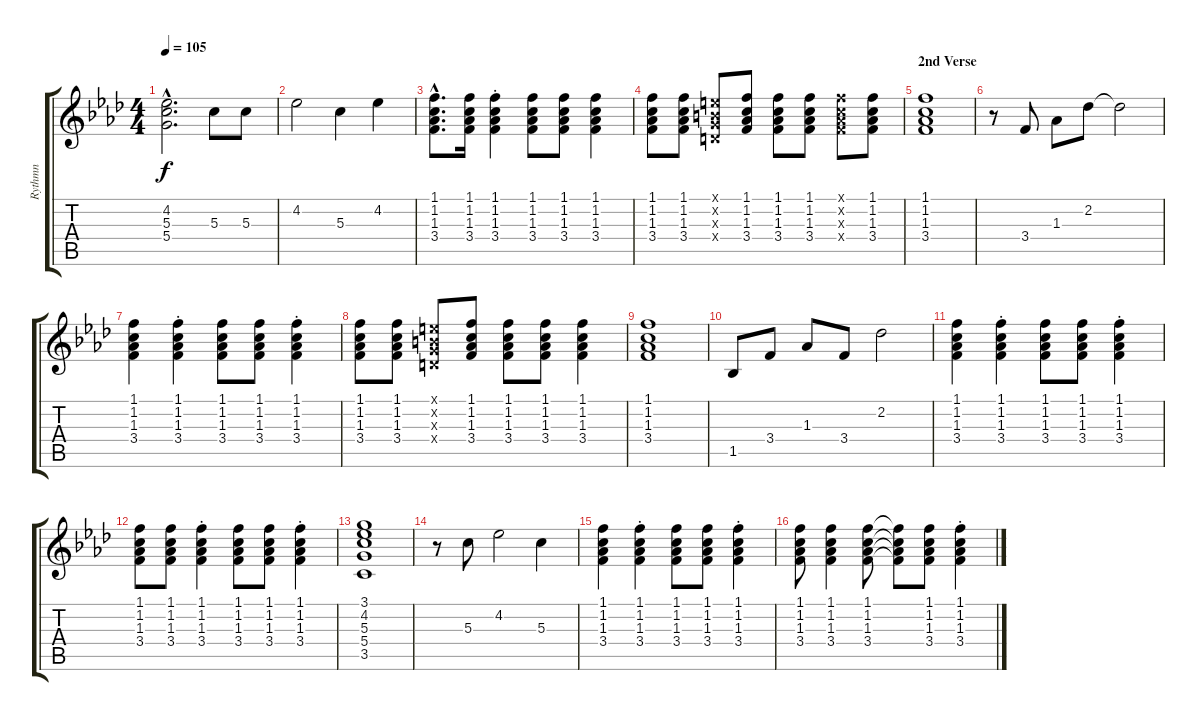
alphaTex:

\track ("Rythmn" "Rythmn") {instrument electricguitarjazz}
\staff {score tabs}
\tuning (E4 B3 G3 D3 A2 E2) {hide}
\ts (4 4)
\tempo 105
\clef g2
\ks ab
(4.2{hac} 5.3{hac} 5.4{hac}).2{d dy f} 5.3.8 5.3.8 |
4.2.2 5.3.4 4.2.4 |
(1.1{hac} 1.2{hac} 1.3{hac} 3.4{hac}).8{d} (1.1 1.2 1.3 3.4).16 (1.1{st} 1.2{st} 1.3{st} 3.4{st}).4 (1.1 1.2 1.3 3.4).8 (1.1 1.2 1.3 3.4).8 (1.1 1.2 1.3 3.4).4 |
(1.1 1.2 1.3 3.4).8 (1.1 1.2 1.3 3.4).8 (0.1{x} 0.2{x} 0.3{x} 0.4{x}).8 (1.1 1.2 1.3 3.4).8 (1.1 1.2 1.3 3.4).8 (1.1 1.2 1.3 3.4).8 (1.1{x} 1.2{x} 1.3{x} 3.4{x}).8 (1.1 1.2 1.3 3.4).8 |
\section ("" "2nd Verse")
(1.1 1.2 1.3 3.4).1 |
r.8 3.4.8 1.3.8 2.2.8 2.2{t}.2 |
(1.1 1.2 1.3 3.4).4 (1.1{st} 1.2{st} 1.3{st} 3.4{st}).4 (1.1 1.2 1.3 3.4).8 (1.1 1.2 1.3 3.4).8 (1.1{st} 1.2{st} 1.3{st} 3.4{st}).4 |
(1.1 1.2 1.3 3.4).8 (1.1 1.2 1.3 3.4).8 (0.1{x} 0.2{x} 0.3{x} 0.4{x}).8 (1.1 1.2 1.3 3.4).8 (1.1 1.2 1.3 3.4).8 (1.1 1.2 1.3 3.4).8 (1.1 1.2 1.3 3.4).4 |
(1.1 1.2 1.3 3.4).1 |
1.5.8 3.4.8 1.3.8 3.4.8 2.2.2 |
(1.1 1.2 1.3 3.4).4 (1.1{st} 1.2{st} 1.3{st} 3.4{st}).4 (1.1 1.2 1.3 3.4).8 (1.1 1.2 1.3 3.4).8 (1.1{st} 1.2{st} 1.3{st} 3.4{st}).4 |
(1.1 1.2 1.3 3.4).8 (1.1 1.2 1.3 3.4).8 (1.1{st} 1.2{st} 1.3{st} 3.4{st}).4 (1.1 1.2 1.3 3.4).8 (1.1 1.2 1.3 3.4).8 (1.1{st} 1.2{st} 1.3{st} 3.4{st}).4 |
(3.1 4.2 5.3 5.4 3.5).1 |
r.8 5.3.8 4.2.2 5.3.4 |
(1.1 1.2 1.3 3.4).4 (1.1{st} 1.2{st} 1.3{st} 3.4{st}).4 (1.1 1.2 1.3 3.4).8 (1.1 1.2 1.3 3.4).8 (1.1{st} 1.2{st} 1.3{st} 3.4{st}).4 |
(1.1 1.2 1.3 3.4).8 (1.1 1.2 1.3 3.4).4 (1.1 1.2 1.3 3.4).8 (1.1{t} 1.2{t} 1.3{t} 3.4{t}).8 (1.1 1.2 1.3 3.4).8 (1.1{st} 1.2{st} 1.3{st} 3.4{st}).4
